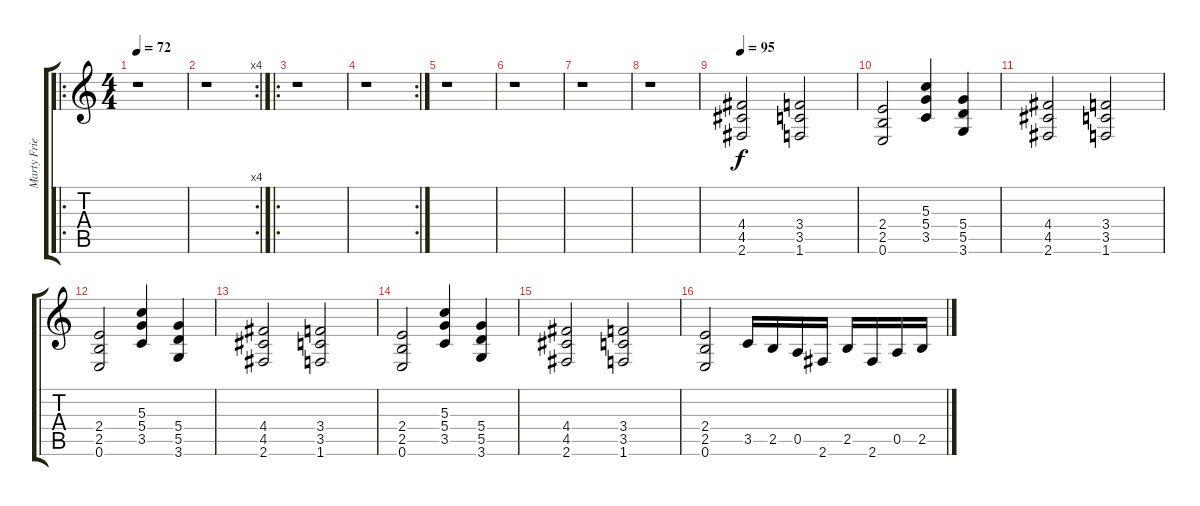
\track ("Marty Friedman Distorsion" "Marty Frie") {instrument distortionguitar}
\staff {score tabs}
\tuning (E4 B3 G3 D3 A2 E2) {hide}
\ro
\ts (4 4)
\tempo 72
\clef g2
\ks c
r.1{dy f instrument distortionguitar} |
\rc 4
r.1 |
\ro
r.1 |
\rc 2
r.1 |
r.1 |
r.1 |
r.1 |
r.1 |
\tempo 95
(4.4 4.5 2.6).2 (3.4 3.5 1.6).2 |
(2.4 2.5 0.6).2 (5.3 5.4 3.5).4 (5.4 5.5 3.6).4 |
(4.4 4.5 2.6).2 (3.4 3.5 1.6).2 |
(2.4 2.5 0.6).2 (5.3 5.4 3.5).4 (5.4 5.5 3.6).4 |
(4.4 4.5 2.6).2 (3.4 3.5 1.6).2 |
(2.4 2.5 0.6).2 (5.3 5.4 3.5).4 (5.4 5.5 3.6).4 |
(4.4 4.5 2.6).2 (3.4 3.5 1.6).2 |
(2.4 2.5 0.6).2 3.5.16 2.5.16 0.5.16 2.6.16 2.5.16 2.6.16 0.5.16 2.5.16
